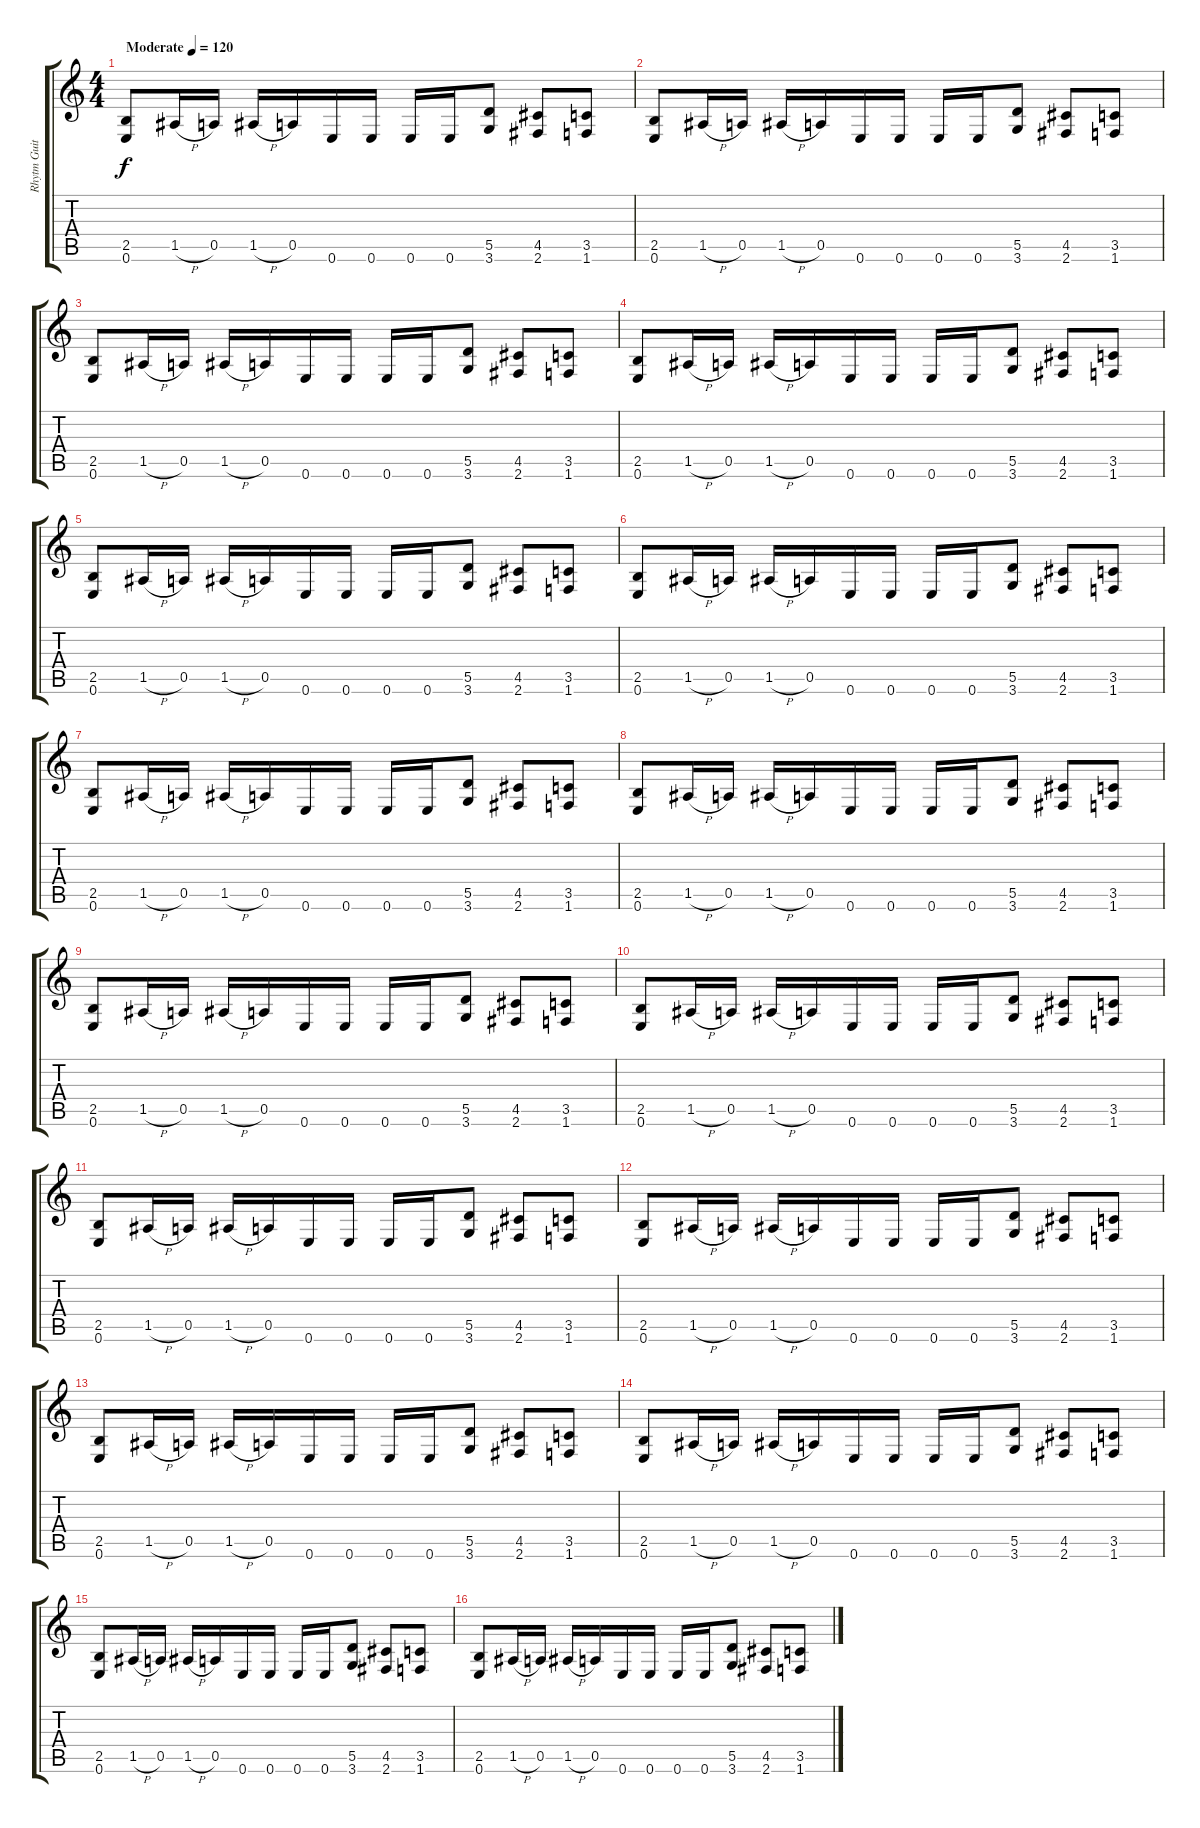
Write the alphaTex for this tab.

\track ("Rhytm Guitar" "Rhytm Guit") {instrument distortionguitar}
\staff {score tabs}
\tuning (E4 B3 G3 D3 A2 E2) {hide}
\ts (4 4)
\tempo (120 "Moderate")
\clef g2
\ks c
(2.5 0.6).8{dy f instrument distortionguitar} 1.5{h}.16 0.5.16 1.5{h}.16 0.5.16 0.6.16 0.6.16 0.6.16 0.6.16 (5.5 3.6).8 (4.5 2.6).8 (3.5 1.6).8 |
(2.5 0.6).8 1.5{h}.16 0.5.16 1.5{h}.16 0.5.16 0.6.16 0.6.16 0.6.16 0.6.16 (5.5 3.6).8 (4.5 2.6).8 (3.5 1.6).8 |
(2.5 0.6).8 1.5{h}.16 0.5.16 1.5{h}.16 0.5.16 0.6.16 0.6.16 0.6.16 0.6.16 (5.5 3.6).8 (4.5 2.6).8 (3.5 1.6).8 |
(2.5 0.6).8 1.5{h}.16 0.5.16 1.5{h}.16 0.5.16 0.6.16 0.6.16 0.6.16 0.6.16 (5.5 3.6).8 (4.5 2.6).8 (3.5 1.6).8 |
(2.5 0.6).8 1.5{h}.16 0.5.16 1.5{h}.16 0.5.16 0.6.16 0.6.16 0.6.16 0.6.16 (5.5 3.6).8 (4.5 2.6).8 (3.5 1.6).8 |
(2.5 0.6).8 1.5{h}.16 0.5.16 1.5{h}.16 0.5.16 0.6.16 0.6.16 0.6.16 0.6.16 (5.5 3.6).8 (4.5 2.6).8 (3.5 1.6).8 |
(2.5 0.6).8 1.5{h}.16 0.5.16 1.5{h}.16 0.5.16 0.6.16 0.6.16 0.6.16 0.6.16 (5.5 3.6).8 (4.5 2.6).8 (3.5 1.6).8 |
(2.5 0.6).8 1.5{h}.16 0.5.16 1.5{h}.16 0.5.16 0.6.16 0.6.16 0.6.16 0.6.16 (5.5 3.6).8 (4.5 2.6).8 (3.5 1.6).8 |
(2.5 0.6).8 1.5{h}.16 0.5.16 1.5{h}.16 0.5.16 0.6.16 0.6.16 0.6.16 0.6.16 (5.5 3.6).8 (4.5 2.6).8 (3.5 1.6).8 |
(2.5 0.6).8 1.5{h}.16 0.5.16 1.5{h}.16 0.5.16 0.6.16 0.6.16 0.6.16 0.6.16 (5.5 3.6).8 (4.5 2.6).8 (3.5 1.6).8 |
(2.5 0.6).8 1.5{h}.16 0.5.16 1.5{h}.16 0.5.16 0.6.16 0.6.16 0.6.16 0.6.16 (5.5 3.6).8 (4.5 2.6).8 (3.5 1.6).8 |
(2.5 0.6).8 1.5{h}.16 0.5.16 1.5{h}.16 0.5.16 0.6.16 0.6.16 0.6.16 0.6.16 (5.5 3.6).8 (4.5 2.6).8 (3.5 1.6).8 |
(2.5 0.6).8 1.5{h}.16 0.5.16 1.5{h}.16 0.5.16 0.6.16 0.6.16 0.6.16 0.6.16 (5.5 3.6).8 (4.5 2.6).8 (3.5 1.6).8 |
(2.5 0.6).8 1.5{h}.16 0.5.16 1.5{h}.16 0.5.16 0.6.16 0.6.16 0.6.16 0.6.16 (5.5 3.6).8 (4.5 2.6).8 (3.5 1.6).8 |
(2.5 0.6).8 1.5{h}.16 0.5.16 1.5{h}.16 0.5.16 0.6.16 0.6.16 0.6.16 0.6.16 (5.5 3.6).8 (4.5 2.6).8 (3.5 1.6).8 |
(2.5 0.6).8 1.5{h}.16 0.5.16 1.5{h}.16 0.5.16 0.6.16 0.6.16 0.6.16 0.6.16 (5.5 3.6).8 (4.5 2.6).8 (3.5 1.6).8
